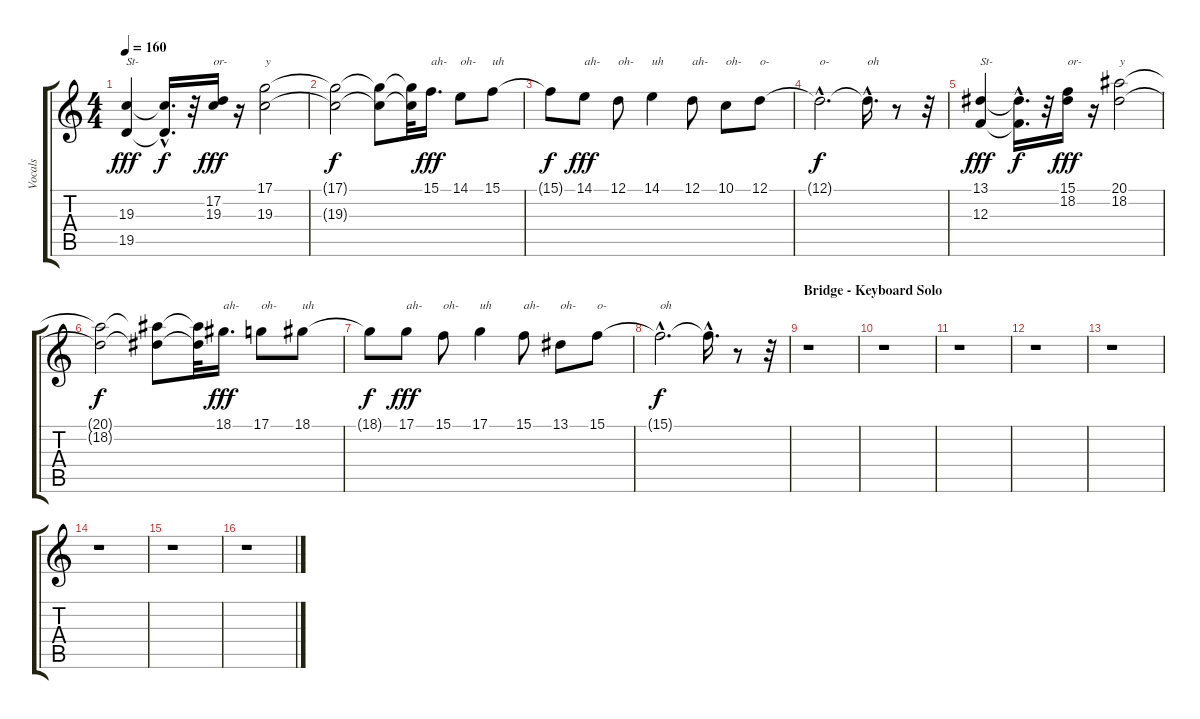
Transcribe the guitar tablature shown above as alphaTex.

\track ("Vocals" "Vocals") {instrument lead8bassandlead}
\staff {score tabs}
\tuning (D4 A3 F3 C3 G2 D2) {hide}
\ts (4 4)
\tempo 160
\clef g2
\ks c
(19.3 19.5).4{txt "St-" dy fff} (19.3{hac t} 19.5{hac t}).16{d dy f} r.32 (17.2 19.3).16{txt "or-" dy fff} r.16 (17.1 19.3).2{txt "y"} |
(17.1{t} 19.3{t}).2{dy f} (17.1{t} 19.3{t}).8 (17.1{t} 19.3{t}).32 15.1.16{d txt "ah-" dy fff} 14.1.8{txt "oh-"} 15.1.8{txt "uh"} |
15.1{t}.8{dy f} 14.1.8{txt "ah-" dy fff} 12.1.8{txt "oh-"} 14.1.4{txt "uh"} 12.1.8{txt "ah-"} 10.1.8{txt "oh-"} 12.1.8{txt "o-"} |
12.1{hac t}.2{d txt "o-" dy f} 12.1{hac t}.16{d txt "oh"} r.8 r.32 |
(13.1 12.3).4{txt "St-" dy fff} (13.1{hac t} 12.3{hac t}).16{d dy f} r.32 (15.1 18.2).16{txt "or-" dy fff} r.16 (20.1 18.2).2{txt "y"} |
(20.1{t} 18.2{t}).2{dy f} (20.1{t} 18.2{t}).8 (20.1{t} 18.2{t}).32 18.1.16{d txt "ah-" dy fff} 17.1.8{txt "oh-"} 18.1.8{txt "uh"} |
18.1{t}.8{dy f} 17.1.8{txt "ah-" dy fff} 15.1.8{txt "oh-"} 17.1.4{txt "uh"} 15.1.8{txt "ah-"} 13.1.8{txt "oh-"} 15.1.8{txt "o-"} |
15.1{hac t}.2{d txt "oh" dy f} 15.1{hac t}.16{d} r.8 r.32 |
\section ("" "Bridge - Keyboard Solo")
r.1 |
r.1 |
r.1 |
r.1 |
r.1 |
r.1 |
r.1 |
r.1
